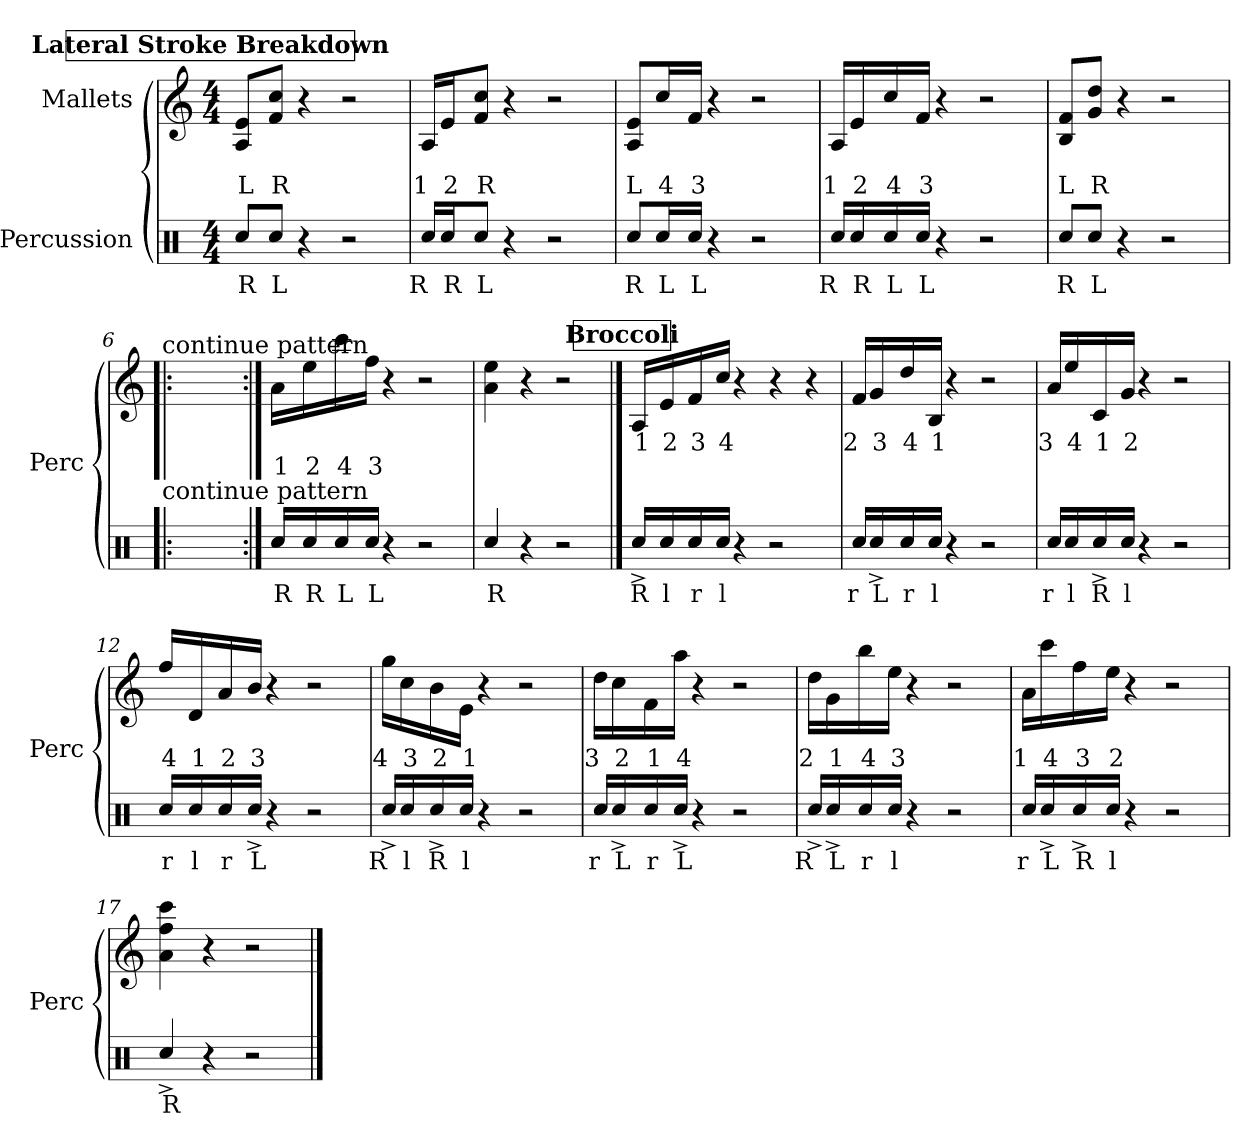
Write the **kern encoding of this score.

**kern	**text	**kern	**text	**text
*part2	*part2	*part1	*part1	*part1
*staff2	*staff2	*staff1	*staff1	*staff1
*I"Percussion	*	*I"Mallets	*	*
*I'Perc	*	*	*	*
*clefX	*	*clefG2	*	*
*k[]	*	*k[]	*	*
*C:	*	*C:	*	*
*M4/4	*	*M4/4	*	*
!!LO:REH:place=s1:a:B:fs=14:t=Lateral Stroke Breakdown
=1	=1	=1	=1	=1
!	!LO:LY:b	!	!	!LO:LY:b
8Rcc/L	R	8A/ 8e/L	.	L
!	!LO:LY:b	!	!	!LO:LY:b
8Rcc/J	L	8f/ 8cc/J	.	R
4r	.	4r	.	.
2r	.	2r	.	.
=2	=2	=2	=2	=2
!	!LO:LY:b	!	!	!LO:LY:b
16Rcc/LL	R	16A/LL	.	1
!	!LO:LY:b	!	!	!LO:LY:b
16Rcc/J	R	16e/J	.	2
!	!LO:LY:b	!	!	!LO:LY:b
8Rcc/J	L	8f/ 8cc/J	.	R
4r	.	4r	.	.
2r	.	2r	.	.
=3	=3	=3	=3	=3
!	!LO:LY:b	!	!	!LO:LY:b
8Rcc/L	R	8A/ 8e/L	.	L
!	!LO:LY:b	!	!	!LO:LY:b
16Rcc/L	L	16cc/L	.	4
!	!LO:LY:b	!	!	!LO:LY:b
16Rcc/JJ	L	16f/JJ	.	3
4r	.	4r	.	.
2r	.	2r	.	.
=4	=4	=4	=4	=4
!	!LO:LY:b	!	!	!LO:LY:b
16Rcc/LL	R	16A/LL	.	1
!	!LO:LY:b	!	!	!LO:LY:b
16Rcc/	R	16e/	.	2
!	!LO:LY:b	!	!	!LO:LY:b
16Rcc/	L	16cc/	.	4
!	!LO:LY:b	!	!	!LO:LY:b
16Rcc/JJ	L	16f/JJ	.	3
4r	.	4r	.	.
2r	.	2r	.	.
!!LO:LB:g=z
=5	=5	=5	=5	=5
!	!LO:LY:b	!	!	!LO:LY:b
8Rcc/L	R	8B/ 8f/L	.	L
!	!LO:LY:b	!	!	!LO:LY:b
8Rcc/J	L	8g/ 8dd/J	.	R
4r	.	4r	.	.
2r	.	2r	.	.
=6!|:	=6!|:	=6!|:	=6!|:	=6!|:
!	!	!LO:TX:a:t=continue pattern	!	!
!LO:TX:a:t=continue pattern	!	!	!	!
1ryy	.	1ryy	.	.
=7:|!	=7:|!	=7:|!	=7:|!	=7:|!
!	!LO:LY:b	!	!	!LO:LY:b
16Rcc/LL	R	16a\LL	.	1
!	!LO:LY:b	!	!	!LO:LY:b
16Rcc/	R	16ee\	.	2
!	!LO:LY:b	!	!	!LO:LY:b
16Rcc/	L	16ccc\	.	4
!	!LO:LY:b	!	!	!LO:LY:b
16Rcc/JJ	L	16ff\JJ	.	3
4r	.	4r	.	.
2r	.	2r	.	.
=8	=8	=8	=8	=8
!	!LO:LY:b	!	!	!
4Rcc/	R	4a\ 4ee\	.	.
4r	.	4r	.	.
2r	.	2r	.	.
!!LO:LB:g=z
!!LO:REH:place=s1:a:B:fs=14:t=Broccoli
==9	==9	==9	==9	==9
!	!LO:LY:b	!	!LO:LY:b	!
16Rcc^>/LL	R	16A/LL	1	.
!	!LO:LY:b	!	!LO:LY:b	!
16Rcc/	l	16e/	2	.
!	!LO:LY:b	!	!LO:LY:b	!
16Rcc/	r	16f/	3	.
!	!LO:LY:b	!	!LO:LY:b	!
16Rcc/JJ	l	16cc/JJ	4	.
4r	.	4r	.	.
2r	.	4r	.	.
.	.	4r	.	.
=10	=10	=10	=10	=10
!	!LO:LY:b	!	!LO:LY:b	!
16Rcc/LL	r	16f/LL	2	.
!	!LO:LY:b	!	!LO:LY:b	!
16Rcc^>/	L	16g/	3	.
!	!LO:LY:b	!	!LO:LY:b	!
16Rcc/	r	16dd/	4	.
!	!LO:LY:b	!	!LO:LY:b	!
16Rcc/JJ	l	16B/JJ	1	.
4r	.	4r	.	.
2r	.	2r	.	.
=11	=11	=11	=11	=11
!	!LO:LY:b	!	!LO:LY:b	!
16Rcc/LL	r	16a/LL	3	.
!	!LO:LY:b	!	!LO:LY:b	!
16Rcc/	l	16ee/	4	.
!	!LO:LY:b	!	!LO:LY:b	!
16Rcc^>/	R	16c/	1	.
!	!LO:LY:b	!	!LO:LY:b	!
16Rcc/JJ	l	16g/JJ	2	.
4r	.	4r	.	.
2r	.	2r	.	.
=12	=12	=12	=12	=12
!	!LO:LY:b	!	!LO:LY:b	!
16Rcc/LL	r	16ff/LL	4	.
!	!LO:LY:b	!	!LO:LY:b	!
16Rcc/	l	16d/	1	.
!	!LO:LY:b	!	!LO:LY:b	!
16Rcc/	r	16a/	2	.
!	!LO:LY:b	!	!LO:LY:b	!
16Rcc^>/JJ	L	16b/JJ	3	.
4r	.	4r	.	.
2r	.	2r	.	.
!!LO:LB:g=z
=13	=13	=13	=13	=13
!	!LO:LY:b	!	!LO:LY:b	!
16Rcc^>/LL	R	16gg\LL	4	.
!	!LO:LY:b	!	!LO:LY:b	!
16Rcc/	l	16cc\	3	.
!	!LO:LY:b	!	!LO:LY:b	!
16Rcc^>/	R	16b\	2	.
!	!LO:LY:b	!	!LO:LY:b	!
16Rcc/JJ	l	16e\JJ	1	.
4r	.	4r	.	.
2r	.	2r	.	.
=14	=14	=14	=14	=14
!	!LO:LY:b	!	!LO:LY:b	!
16Rcc/LL	r	16dd\LL	3	.
!	!LO:LY:b	!	!LO:LY:b	!
16Rcc^>/	L	16cc\	2	.
!	!LO:LY:b	!	!LO:LY:b	!
16Rcc/	r	16f\	1	.
!	!LO:LY:b	!	!LO:LY:b	!
16Rcc^>/JJ	L	16aa\JJ	4	.
4r	.	4r	.	.
2r	.	2r	.	.
=15	=15	=15	=15	=15
!	!LO:LY:b	!	!LO:LY:b	!
16Rcc^>/LL	R	16dd\LL	2	.
!	!LO:LY:b	!	!LO:LY:b	!
16Rcc^>/	L	16g\	1	.
!	!LO:LY:b	!	!LO:LY:b	!
16Rcc/	r	16bb\	4	.
!	!LO:LY:b	!	!LO:LY:b	!
16Rcc/JJ	l	16ee\JJ	3	.
4r	.	4r	.	.
2r	.	2r	.	.
=16	=16	=16	=16	=16
!	!LO:LY:b	!	!LO:LY:b	!
16Rcc/LL	r	16a\LL	1	.
!	!LO:LY:b	!	!LO:LY:b	!
16Rcc^>/	L	16ccc\	4	.
!	!LO:LY:b	!	!LO:LY:b	!
16Rcc^>/	R	16ff\	3	.
!	!LO:LY:b	!	!LO:LY:b	!
16Rcc/JJ	l	16ee\JJ	2	.
4r	.	4r	.	.
2r	.	2r	.	.
=17	=17	=17	=17	=17
!	!LO:LY:b	!	!	!
4Rcc^>/	R	4a\ 4ff\ 4ccc\	.	.
4r	.	4r	.	.
2r	.	2r	.	.
==	==	==	==	==
*-	*-	*-	*-	*-
